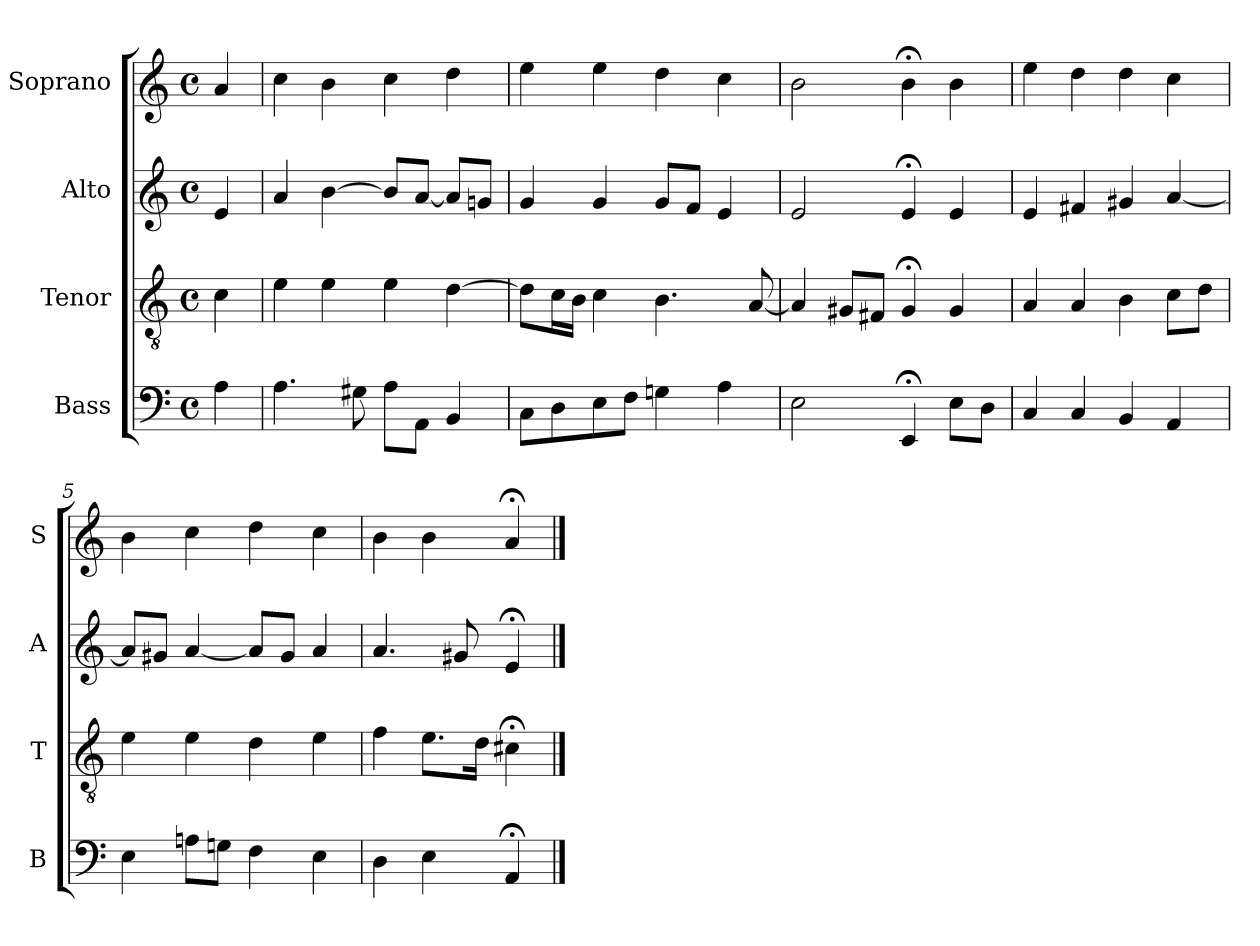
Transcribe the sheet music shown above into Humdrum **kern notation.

**kern	**kern	**kern	**kern
*part4	*part3	*part2	*part1
*staff4	*staff3	*staff2	*staff1
*I"Bass	*I"Tenor	*I"Alto	*I"Soprano
*I'B	*I'T	*I'A	*I'S
*clefF4	*clefGv2	*clefG2	*clefG2
*k[]	*k[]	*k[]	*k[]
*a:	*a:	*a:	*a:
*M4/4	*M4/4	*M4/4	*M4/4
*met(c)	*met(c)	*met(c)	*met(c)
*MM100	*MM100	*MM100	*MM100
=	=	=	=
4A	4c	4e	4a
=1	=1	=1	=1
4.A	4e	4a	4cc
.	4e	[4b	4b
8G#X	.	.	.
8AL	4e	8bL]	4cc
8AAJ	.	[8aJ	.
4BB	[4d	8aL]	4dd
.	.	8gnJ	.
=2	=2	=2	=2
8CL	8dL]	4g	4ee
8D	16cL	.	.
.	16BJJ	.	.
8E	4c	4g	4ee
8FJ	.	.	.
4Gn	4.B	8gL	4dd
.	.	8fJ	.
4A	.	4e	4cc
.	[8A	.	.
=3	=3	=3	=3
2E	4A]	2e	2b
.	8G#XL	.	.
.	8F#XJ	.	.
4EE;<	4G#;<	4e;<	4b;<
8EL	4G#	4e	4b
8DJ	.	.	.
=4	=4	=4	=4
4C	4A	4e	4ee
4C	4A	4f#X	4dd
4BB	4B	4g#X	4dd
4AA	8cL	[4a	4cc
.	8dJ	.	.
=5	=5	=5	=5
4E	4e	8aL]	4b
.	.	8g#XJ	.
8AnL	4e	[4a	4cc
8GnJ	.	.	.
4F	4d	8aL]	4dd
.	.	8g#J	.
4E	4e	4a	4cc
=6	=6	=6	=6
4D	4f	4.a	4b
4E	8.eL	.	4b
.	.	8g#X	.
.	16dJk	.	.
4AA;<	4c#X;<	4e;<	4a;<
==	==	==	==
*-	*-	*-	*-
